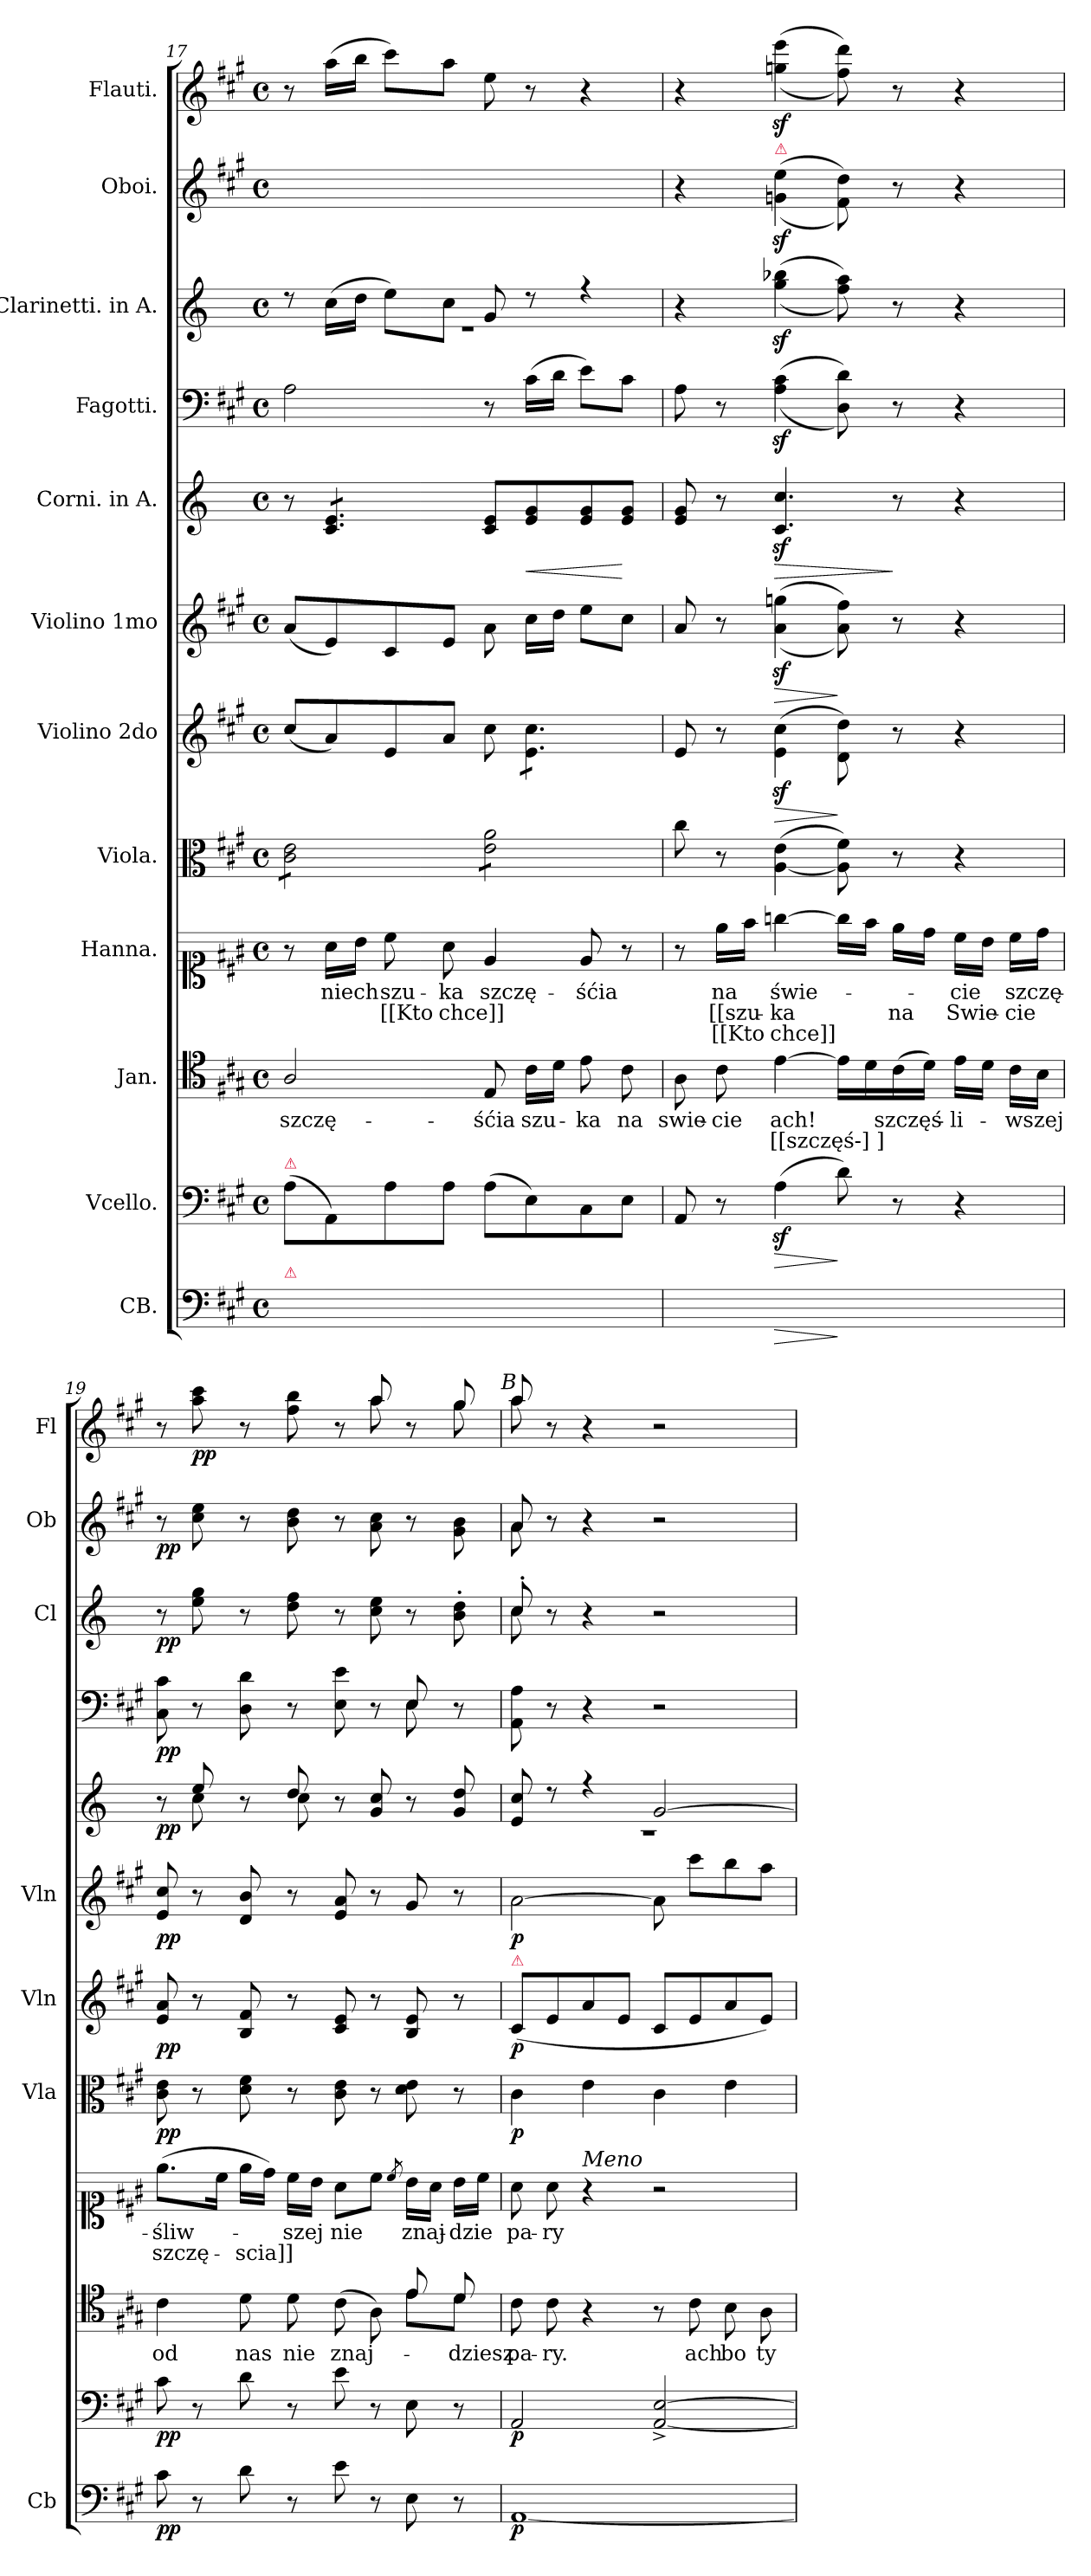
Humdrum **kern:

**kern	**dynam	**kern	**dynam	**kern	**text	**text	**kern	**text	**text	**text	**kern	**dynam	**kern	**dynam	**kern	**dynam	**kern	**dynam	**kern	**dynam	**kern	**dynam	**kern	**dynam	**kern	**dynam
*part12	*part12	*part11	*part11	*part10	*part10	*part10	*part9	*part9	*part9	*part9	*part8	*part8	*part7	*part7	*part6	*part6	*part5	*part5	*part4	*part4	*part3	*part3	*part2	*part2	*part1	*part1
*staff12	*staff12	*staff11	*staff11	*staff10	*staff10	*staff10	*staff9	*staff9	*staff9	*staff9	*staff8	*staff8	*staff7	*staff7	*staff6	*staff6	*staff5	*staff5	*staff4	*staff4	*staff3	*staff3	*staff2	*staff2	*staff1	*staff1
*I"CB.	*	*I"Vcello.	*	*I"Jan.	*	*	*I"Hanna.	*	*	*	*I"Viola.	*	*I"Violino 2do	*	*I"Violino 1mo	*	*I"Corni. in A.	*	*I"Fagotti.	*	*I"Clarinetti. in A.	*	*I"Oboi.	*	*I"Flauti.	*
*I'Cb	*	*	*	*	*	*	*	*	*	*	*I'Vla	*	*I'Vln	*	*I'Vln	*	*	*	*	*	*I'Cl	*	*I'Ob	*	*I'Fl	*
*clefF4	*	*clefF4	*	*clefC4	*	*	*clefC1	*	*	*	*clefC3	*	*clefG2	*	*clefG2	*	*clefG2	*	*clefF4	*	*clefG2	*	*clefG2	*	*clefG2	*
*ITrd8c12	*	*	*	*	*	*	*	*	*	*	*	*	*	*	*	*	*ITrd2c3	*	*	*	*ITrd2c3	*	*	*	*	*
*k[f#c#g#]	*	*k[f#c#g#]	*	*k[f#c#g#]	*	*	*k[f#c#g#]	*	*	*	*k[f#c#g#]	*	*k[f#c#g#]	*	*k[f#c#g#]	*	*k[f#c#g#]	*	*k[f#c#g#]	*	*k[f#c#g#]	*	*k[f#c#g#]	*	*k[f#c#g#]	*
*M4/4	*	*M4/4	*	*M4/4	*	*	*M4/4	*	*	*	*M4/4	*	*M4/4	*	*M4/4	*	*M4/4	*	*M4/4	*	*M4/4	*	*M4/4	*	*M4/4	*
*met(c)	*	*met(c)	*	*met(c)	*	*	*met(c)	*	*	*	*met(c)	*	*met(c)	*	*met(c)	*	*met(c)	*	*met(c)	*	*met(c)	*	*met(c)	*	*met(c)	*
=17	=17	=17	=17	=17	=17	=17	=17	=17	=17	=17	=17	=17	=17	=17	=17	=17	=17	=17	=17	=17	=17	=17	=17	=17	=17	=17
*	*	*	*	*	*	*	*	*	*	*	*	*	*	*	*	*	*	*	*	*	*^	*	*	*	*	*
!	!	!LO:TX:a:color=crimson:t=⚠	!	!	!	!	!	!	!	!	!	!	!	!	!	!	!	!	!	!	!	!	!	!	!	!	!
!LO:TX:a:color=crimson:t=⚠	!	!	!	!	!	!	!	!	!	!	!	!	!	!	!	!	!	!	!	!	!	!	!	!	!	!	!
*	*	*	*	*	*	*	*	*	*	*	*tremolo	*	*	*	*	*	*	*	*	*	*	*	*	*	*	*	*
8AA\Lyy	.	(8A\L	.	2A/	szczę-	.	8r	.	.	.	8c#\ 8e\L	.	(8cc#/L	.	(8a/L	.	8r	.	2A\	.	8r	1re	.	1ryy	.	8r	.
*	*	*	*	*	*	*	*	*	*	*	*	*	*	*	*	*	*tremolo	*	*	*	*	*	*	*	*	*	*
8AAA\yy	.	8AA\)	.	.	.	.	16a\LL	niech	.	.	8c#\ 8e\	.	8a/)	.	8e/)	.	8A/ 8c#/L	.	.	.	(16a\LL	.	.	.	.	(16aa\LL	.
.	.	.	.	.	.	.	16b\JJ	.	.	.	.	.	.	.	.	.	.	.	.	.	16b\JJ	.	.	.	.	16bb\JJ	.
8AA\yy	.	8A\	.	.	.	.	8cc#\	szu-	[[Kto	.	8c#\ 8e\	.	8e/	.	8c#/	.	8A/ 8c#/	.	.	.	8cc#\L)	.	.	.	.	8ccc#\L)	.
8AA\Jyy	.	8A\J	.	.	.	.	8a\	-ka	chce]]	.	8c#\ 8e\J	.	8a/J	.	8e/J	.	8A/ 8c#/J	.	.	.	8a\J	.	.	.	.	8aa\J	.
*	*	*	*	*	*	*	*	*	*	*	*	*	*	*	*	*	*Xtremolo	*	*	*	*	*	*	*	*	*	*
8AA\Lyy	.	(8A\L	.	8E/	-śćia	.	4e/	szczę-	.	.	8e\ 8a\L	.	8cc#\	.	8a\	.	8A/ 8c#/L	.	8r	.	8e/	.	.	.	.	8ee\	.
!	!	!	!	!	!	!	!	!	!	!	!	!	!	!	!	!	!	!LO:HP:b	!	!	!	!	!	!	!	!	!
*	*	*	*	*	*	*	*	*	*	*	*	*	*tremolo	*	*	*	*	*	*	*	*	*	*	*	*	*	*
8EE\yy	.	8E\)	.	16c#\LL	szu-	.	.	.	.	.	8e\ 8a\	.	8e\ 8cc#\L	.	16cc#\LL	.	8c#/ 8e/	<	(16c#\LL	.	8r	.	.	.	.	8r	.
.	.	.	.	16d\JJ	.	.	.	.	.	.	.	.	.	.	16dd\JJ	.	.	.	16d\JJ	.	.	.	.	.	.	.	.
8CC#\yy	.	8C#\	.	8e\	-ka	.	8e/	-śćia	.	.	8e\ 8a\	.	8e\ 8cc#\	.	8ee\L	.	8c#/ 8e/	.	8e\L)	.	4r	.	.	.	.	4r	.
8EE\Jyy	.	8E\J	.	8c#\	na	.	8r	.	.	.	8e\ 8a\J	.	8e\ 8cc#\J	.	8cc#\J	.	8c#/ 8e/J	[	8c#\J	.	.	.	.	.	.	.	.
*	*	*	*	*	*	*	*	*	*	*	*	*	*Xtremolo	*	*	*	*	*	*	*	*	*	*	*	*	*	*
*	*	*	*	*	*	*	*	*	*	*	*Xtremolo	*	*	*	*	*	*	*	*	*	*	*	*	*	*	*	*
*	*	*	*	*	*	*	*	*	*	*	*	*	*	*	*	*	*	*	*	*	*v	*v	*	*	*	*	*
=18	=18	=18	=18	=18	=18	=18	=18	=18	=18	=18	=18	=18	=18	=18	=18	=18	=18	=18	=18	=18	=18	=18	=18	=18	=18	=18
8AAA/yy	.	8AA/	.	8A\	swie-	.	8r	.	.	.	8cc#\	.	8e/	.	8a/	.	8c#/ 8e/	.	8A\	.	4r	.	4r	.	4r	.
8ryy	.	8r	.	8c#\	-cie	.	16ee\LL	na	[[szu-	[[Kto	8r	.	8r	.	8r	.	8r	.	8r	.	.	.	.	.	.	.
.	.	.	.	.	.	.	16ff#\JJ	.	.	.	.	.	.	.	.	.	.	.	.	.	.	.	.	.	.	.
!	!	!	!	!	!	!	!	!	!	!	!	!	!	!	!	!	!	!	!	!	!	!	!LO:TX:a:color=crimson:t=⚠	!	!	!
!	!LO:HP:b	!	!LO:HP:b	!	!	!	!	!	!	!	!	!	!	!LO:HP:b	!	!LO:HP:b	!	!LO:HP:b	!	!	!	!	!	!	!	!
4AA\yy	>	(4Az\	>	[4e\	ach!	[[szczęś-]]	[4ggn\	świe-	-ka	chce]]	([4A\ 4e\	.	(4ez\ 4cc#z\	>	(<(>4az\ 4ggnz\	>	4.Az/ 4.az/	>	(<(>4Az\ 4c#z\	.	(<(>4eez\ 4ggnz\	.	(>(>4gnz\ 4eez\	.	(<(>4ggnz\ 4eeez\	.
8D\yy	]	8d\)	]	16e\LL]	.	.	16gg\LL]	.	.	.	8A]\ 8f#\)	.	8d\ 8dd\)	]	8a\ 8ff#\))	]	.	.	8D\ 8d\))	.	8dd\ 8ff#\))	.	8f#\ 8dd\))	.	8ff#\ 8ddd\))	.
.	.	.	.	16d\	.	.	16ff#\JJ	.	.	.	.	.	.	.	.	.	.	.	.	.	.	.	.	.	.	.
8ryy	.	8r	.	(16c#\	szczęś-	.	16ee\LL	.	na	.	8r	.	8r	.	8r	.	8r	]	8r	.	8r	.	8r	.	8r	.
.	.	.	.	16d\JJ)	.	.	16dd\JJ	.	.	.	.	.	.	.	.	.	.	.	.	.	.	.	.	.	.	.
4ryy	.	4r	.	16e\LL	-li-	.	16cc#\LL	-cie	Swie-	.	4r	.	4r	.	4r	.	4r	.	4r	.	4r	.	4r	.	4r	.
.	.	.	.	16d\JJ	.	.	16b\JJ	.	.	.	.	.	.	.	.	.	.	.	.	.	.	.	.	.	.	.
.	.	.	.	16c#\LL	-wszej	.	16cc#\LL	szczę-	-cie	.	.	.	.	.	.	.	.	.	.	.	.	.	.	.	.	.
.	.	.	.	16B\JJ	.	.	16dd\JJ	.	.	.	.	.	.	.	.	.	.	.	.	.	.	.	.	.	.	.
=19	=19	=19	=19	=19	=19	=19	=19	=19	=19	=19	=19	=19	=19	=19	=19	=19	=19	=19	=19	=19	=19	=19	=19	=19	=19	=19
*	*	*	*	*^	*	*	*	*	*	*	*	*	*	*	*	*	*^	*	*^	*	*	*	*	*	*^	*
!	!	!	!	!	!	!	!	!	!	!	!	!	!	!	!	!	!	!	!	!	!	!	!	!	!	!	!LO:DY:b	!	!	!
8C#\	pp	8c#\	pp	4c#\	2.ryy	od	.	(8.ee\L	-śliw-	szczę-	.	8c#\ 8e\	pp	8e/ 8a/	pp	8e/ 8cc#/	pp	8r	8ryy	pp	8C#\ 8c#\	2.ryy	pp	8r	pp	8r	pp	8r	2ryy	.
8r	.	8r	.	.	.	.	.	.	.	.	.	8r	.	8r	.	8r	.	8cc#/	8a\	.	8r	.	.	8cc#\ 8ee\	.	8cc#\ 8ee\	.	8aa\ 8ccc#\	.	pp
.	.	.	.	.	.	.	.	16cc#\Jk	.	.	.	.	.	.	.	.	.	.	.	.	.	.	.	.	.	.	.	.	.	.
8D\	.	8d\	.	8d\	.	nas	.	16ee\LL	.	-scia]]	.	8d\ 8f#\	.	8B/ 8f#/	.	8d/ 8b/	.	8r	8ryy	.	8D\ 8d\	.	.	8r	.	8r	.	8r	.	.
.	.	.	.	.	.	.	.	16dd\JJ)	.	.	.	.	.	.	.	.	.	.	.	.	.	.	.	.	.	.	.	.	.	.
8r	.	8r	.	8d\	.	nie	.	16cc#\LL	-szej	.	.	8r	.	8r	.	8r	.	8b/	8a\	.	8r	.	.	8b\ 8dd\	.	8b\ 8dd\	.	8ff#\ 8bb\	.	.
.	.	.	.	.	.	.	.	16b\JJ	.	.	.	.	.	.	.	.	.	.	.	.	.	.	.	.	.	.	.	.	.	.
8E\	.	8e\	.	(8c#\	.	znaj-	.	8a\L	nie	.	.	8c#\ 8e\	.	8c#/ 8e/	.	8e/ 8a/	.	8r	2ryy	.	8E\ 8e\	.	.	8r	.	8r	.	8r	8ryy	.
8r	.	8r	.	8A\)	.	.	.	8cc#\J	.	.	.	8r	.	8r	.	8r	.	8e/ 8a/	.	.	8r	.	.	8a\ 8cc#\	.	8a\ 8cc#\	.	8aa/	8aa\	.
.	.	.	.	.	.	.	.	8qcc#/	.	.	.	.	.	.	.	.	.	.	.	.	.	.	.	.	.	.	.	.	.	.
8EE\	.	8E\	.	8e/	8e\L	.	.	16b\LL	znaj-	.	.	8d\ 8e\	.	8B/ 8e/	.	8g#/	.	8r	.	.	8E/	8E\	.	8r	.	8r	.	8r	8ryy	.
.	.	.	.	.	.	.	.	16a\JJ	.	.	.	.	.	.	.	.	.	.	.	.	.	.	.	.	.	.	.	.	.	.
8r	.	8r	.	8d/	8d\J	-dziesz	.	16b\LL	-dzie	.	.	8r	.	8r	.	8r	.	8e/ 8b/	.	.	8r	8ryy	.	8g#'\ 8b'\	.	8g#\ 8b\	.	8gg#/	8gg#\	.
.	.	.	.	.	.	.	.	16cc#\JJ	.	.	.	.	.	.	.	.	.	.	.	.	.	.	.	.	.	.	.	.	.	.
*	*	*	*	*v	*v	*	*	*	*	*	*	*	*	*	*	*	*	*	*	*	*v	*v	*	*	*	*	*	*	*	*
!	!	!	!	!	!	!	!	!	!	!	!	!	!	!	!	!	!	!	!	!	!	!	!	!	!	!LO:TX:a:i:t=B	!	!
=20	=20	=20	=20	=20	=20	=20	=20	=20	=20	=20	=20	=20	=20	=20	=20	=20	=20	=20	=20	=20	=20	=20	=20	=20	=20	=20	=20	=20
*	*	*	*	*	*	*	*	*	*	*	*	*	*	*	*	*	*	*	*	*	*	*^	*	*^	*	*	*	*
!	!	!	!	!	!	!	!	!	!	!	!	!	!LO:TX:a:color=crimson:t=⚠	!	!	!	!	!	!	!	!	!	!	!	!	!	!	!	!	!
[>1AAA	p	2AA/	p	8c#\	pa-	.	8a\	pa-	.	.	4c#\	p	(8c#/L	p	[2a\	p	8c#/ 8a/	1rc	.	8AA\ 8A\	.	8a'/	8a\	.	8a/	8a\	.	8aa/	8aa\	.
.	.	.	.	8c#\	-ry.	.	8a\	-ry	.	.	.	.	8e/	.	.	.	8r	.	.	8r	.	8r	8ryy	.	8r	8ryy	.	8r	8ryy	.
!	!	!	!	!	!	!	!LO:TX:a:i:t=Meno	!	!	!	!	!	!	!	!	!	!	!	!	!	!	!	!	!	!	!	!	!	!	!
.	.	.	.	4r	.	.	4r	.	.	.	4e\	.	8a/	.	.	.	4r	.	.	4r	.	4r	4ryy	.	4r	4ryy	.	4r	4ryy	.
.	.	.	.	.	.	.	.	.	.	.	.	.	8e/J	.	.	.	.	.	.	.	.	.	.	.	.	.	.	.	.	.
.	.	[2AA^/ [2E^/	.	8r	.	.	2r	.	.	.	4c#\	.	8c#/L	.	8a\]	.	[2e/	.	.	2r	.	2r	2ryy	.	2r	2ryy	.	2r	2ryy	.
.	.	.	.	8c#\	ach	.	.	.	.	.	.	.	8e/	.	8ccc#\L	.	.	.	.	.	.	.	.	.	.	.	.	.	.	.
.	.	.	.	8B\	bo	.	.	.	.	.	4e\	.	8a/	.	8bb\	.	.	.	.	.	.	.	.	.	.	.	.	.	.	.
.	.	.	.	8A\	ty	.	.	.	.	.	.	.	8e/J)	.	8aa\J	.	.	.	.	.	.	.	.	.	.	.	.	.	.	.
*	*	*	*	*	*	*	*	*	*	*	*	*	*	*	*	*	*	*	*	*	*	*v	*v	*	*	*	*	*v	*v	*
*	*	*	*	*	*	*	*	*	*	*	*	*	*	*	*	*	*v	*v	*	*	*	*	*	*v	*v	*	*	*
=	=	=	=	=	=	=	=	=	=	=	=	=	=	=	=	=	=	=	=	=	=	=	=	=	=	=
*-	*-	*-	*-	*-	*-	*-	*-	*-	*-	*-	*-	*-	*-	*-	*-	*-	*-	*-	*-	*-	*-	*-	*-	*-	*-	*-
